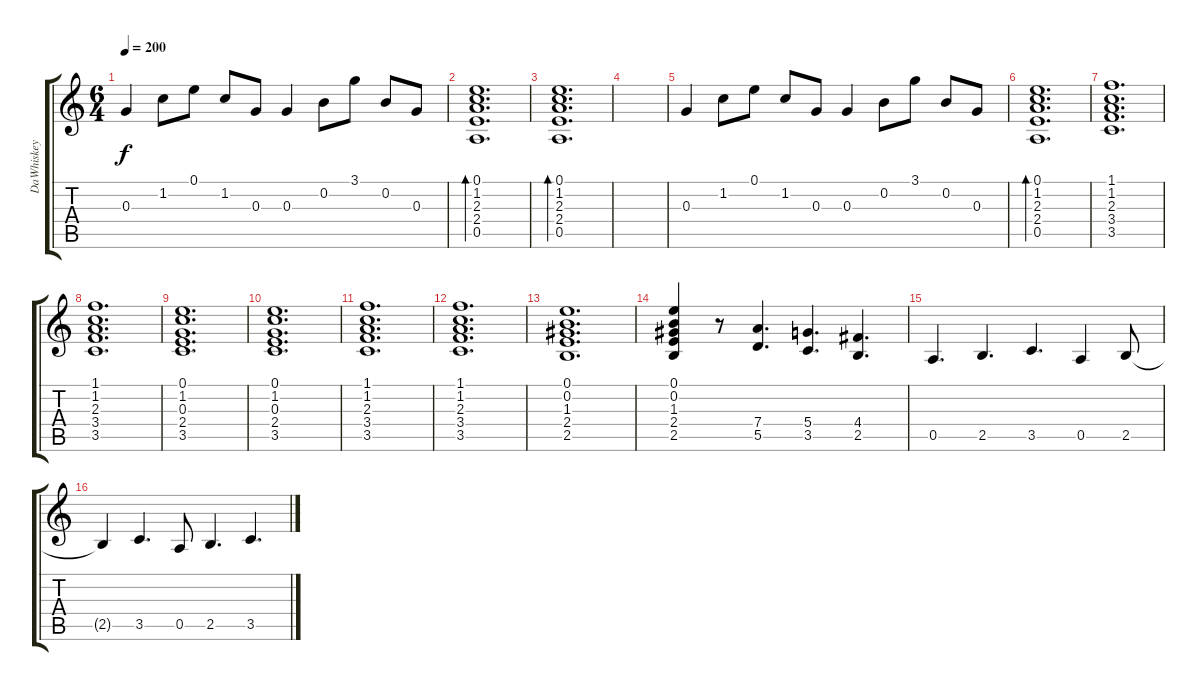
\track ("DaWhiskey" "DaWhiskey") {instrument acousticguitarsteel}
\staff {score tabs}
\tuning (E4 B3 G3 D3 A2 E2) {hide}
\ts (6 4)
\tempo 200
\clef g2
\ks c
0.3.4{dy f} 1.2.8 0.1.8 1.2.8 0.3.8 0.3.4 0.2.8 3.1.8 0.2.8 0.3.8 |
(0.1 1.2 2.3 2.4 0.5).1{d bd 240} |
(0.1 1.2 2.3 2.4 0.5).1{d bd 240} |
|
0.3.4 1.2.8 0.1.8 1.2.8 0.3.8 0.3.4 0.2.8 3.1.8 0.2.8 0.3.8 |
(0.1 1.2 2.3 2.4 0.5).1{d bd 240} |
(1.1 1.2 2.3 3.4 3.5).1{d} |
(1.1 1.2 2.3 3.4 3.5).1{d} |
(0.1 1.2 0.3 2.4 3.5).1{d} |
(0.1 1.2 0.3 2.4 3.5).1{d} |
(1.1 1.2 2.3 3.4 3.5).1{d} |
(1.1 1.2 2.3 3.4 3.5).1{d} |
(0.1 0.2 1.3 2.4 2.5).1{d} |
(0.1 0.2 1.3 2.4 2.5).4 r.8 (7.4 5.5).4{d} (5.4 3.5).4{d} (4.4 2.5).4{d} |
0.5.4{d} 2.5.4{d} 3.5.4{d} 0.5.4 2.5.8 |
2.5{t}.4 3.5.4{d} 0.5.8 2.5.4{d} 3.5.4{d}
